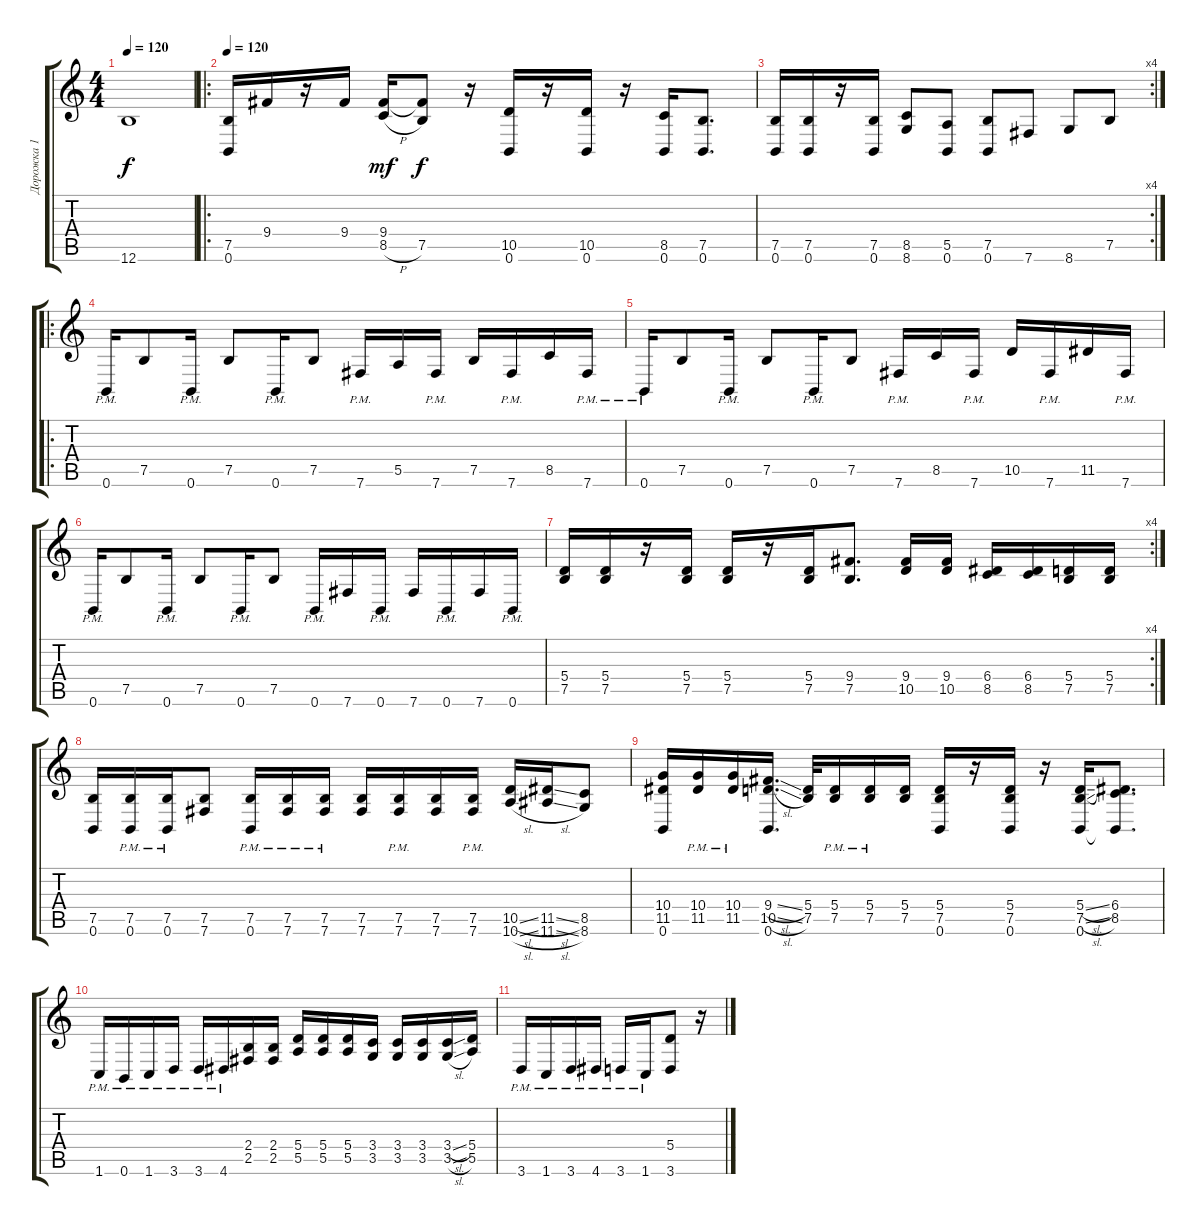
\track ("Дорожка 1" "Дорожка 1") {instrument distortionguitar}
\staff {score tabs}
\tuning (B3 Gb3 D3 A2 E2 B1) {hide}
\ts (4 4)
\tempo 120
\clef g2
\ks c
12.6.1{dy f} |
\ro
\tempo 120
(7.5 0.6).16 9.4.16 r.16 9.4.16 (9.4 8.5{h}).16{dy mf} (9.4{t} 7.5).8{dy f} r.16 (10.5 0.6).16 r.16 (10.5 0.6).16 r.16 (8.5 0.6).16 (7.5 0.6).8{d} |
\rc 4
(7.5 0.6).16 (7.5 0.6).16 r.16 (7.5 0.6).16 (8.5 8.6).8 (5.5 0.6).8 (7.5 0.6).8 7.6.8 8.6.8 7.5.8 |
\ro
0.6{pm}.16 7.5.8 0.6{pm}.16 7.5.8 0.6{pm}.16 7.5.8 7.6{pm}.16 5.5.16 7.6{pm}.16 7.5.16 7.6{pm}.16 8.5.16 7.6{pm}.16 |
0.6{pm}.16 7.5.8 0.6{pm}.16 7.5.8 0.6{pm}.16 7.5.8 7.6{pm}.16 8.5.16 7.6{pm}.16 10.5.16 7.6{pm}.16 11.5.16 7.6{pm}.16 |
0.6{pm}.16 7.5.8 0.6{pm}.16 7.5.8 0.6{pm}.16 7.5.8 0.6{pm}.16 7.6.16 0.6{pm}.16 7.6.16 0.6{pm}.16 7.6.16 0.6{pm}.16 |
\rc 4
(5.4 7.5).16 (5.4 7.5).16 r.16 (5.4 7.5).16 (5.4 7.5).16 r.16 (5.4 7.5).16 (9.4 7.5).8{d} (9.4 10.5).16 (9.4 10.5).16 (6.4 8.5).16 (6.4 8.5).16 (5.4 7.5).16 (5.4 7.5).16 |
(7.5 0.6).16 (7.5{pm} 0.6{pm}).16 (7.5{pm} 0.6{pm}).16 (7.5 7.6).8 (7.5{pm} 0.6{pm}).16 (7.5{pm} 7.6{pm}).16 (7.5{pm} 7.6{pm}).16 (7.5 7.6).16 (7.5{pm} 7.6{pm}).16 (7.5 7.6).16 (7.5{pm} 7.6{pm}).16 (10.5{sl} 10.6{sl}).16 (11.5{sl} 11.6{sl}).16 (8.5 8.6).8 |
(10.4 11.5 0.6).16 (10.4{pm} 11.5{pm}).16 (10.4{pm} 11.5{pm}).16 (9.4{sl} 10.5{sl} 0.6).16{d} (5.4 7.5).32 (5.4{pm} 7.5{pm}).16 (5.4{pm} 7.5{pm}).16 (5.4 7.5).16 (5.4 7.5 0.6).16 r.16 (5.4 7.5 0.6).16 r.16 (5.4{sl} 7.5{sl} 0.6).16 (6.4 8.5 0.6{t}).8{d} |
1.6{pm}.16 0.6{pm}.16 1.6{pm}.16 3.6{pm}.16 3.6{pm}.16 4.6{pm}.16 (2.4 2.5).16 (2.4 2.5).16 (5.4 5.5).16 (5.4 5.5).16 (5.4 5.5).16 (3.4 3.5).16 (3.4 3.5).16 (3.4 3.5).16 (3.4{sl} 3.5{sl}).16 (5.4 5.5).16 |
3.6{pm}.16 1.6{pm}.16 3.6{pm}.16 4.6{pm}.16 3.6{pm}.16 1.6{pm}.16 (5.4 3.6).8 r.16
